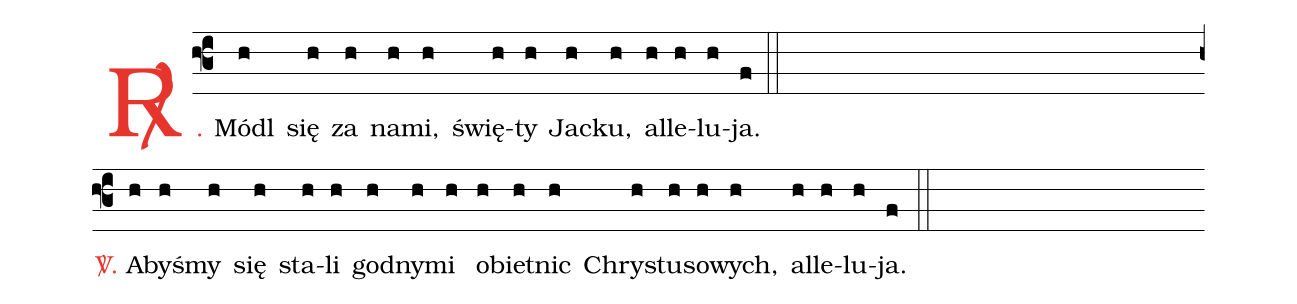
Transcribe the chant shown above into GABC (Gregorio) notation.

%%
(f3)
<c><sp>R/</sp>.</c> Módl(h) się(h) za(h) na(h)mi,(h) świę(h)ty(h) Jac(h)ku,(h) al(h)le(h)lu(h)ja.(f) (::) (Z)
<c><sp>V/</sp>.</c> A(h)by(h)śmy(h) się(h) sta(h)li(h) god(h)ny(h)mi(h) o(h)biet(h)nic(h) Chry(h)stu(h)so(h)wych,(h) al(h)le(h)lu(h)ja.(f) (::) (Z)
